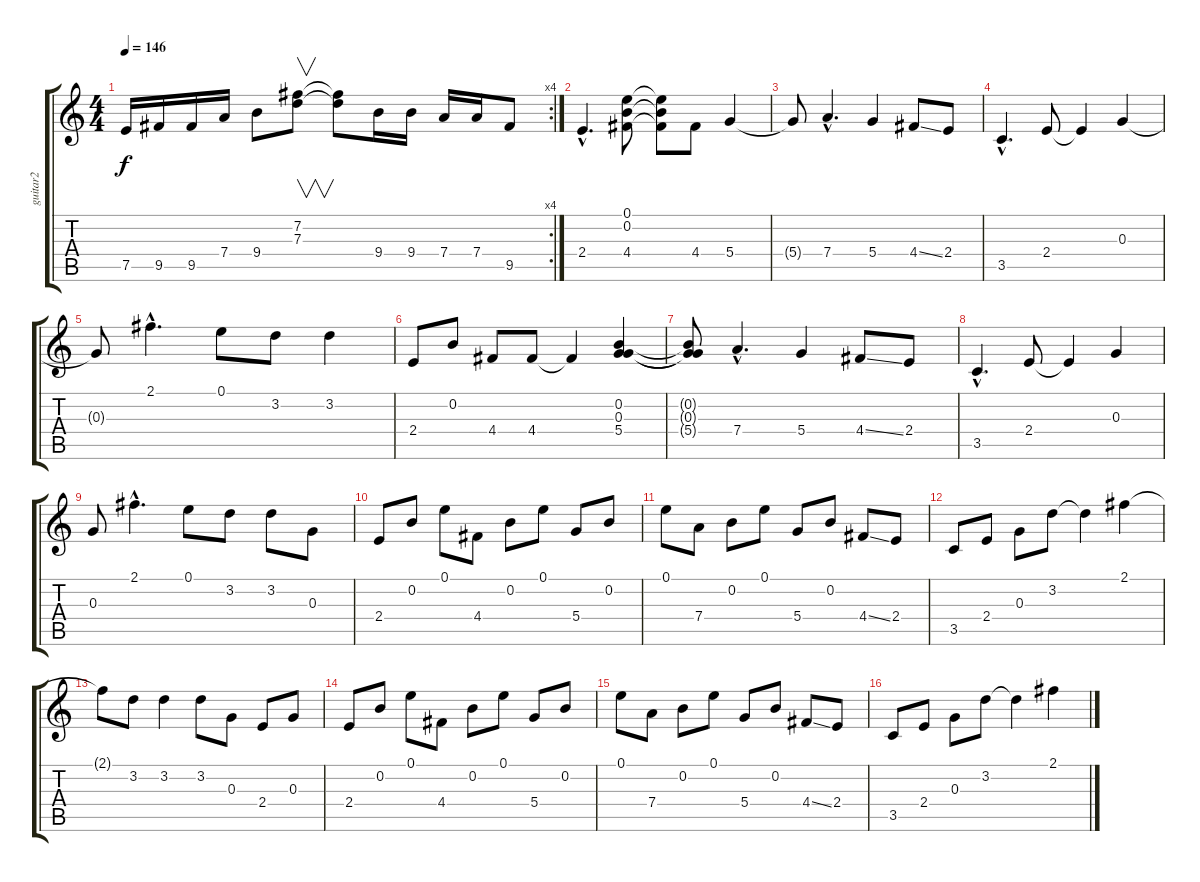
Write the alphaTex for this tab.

\track ("guitar2" "guitar2") {instrument overdrivenguitar}
\staff {score tabs}
\tuning (E4 B3 G3 D3 A2 E2) {hide}
\rc 4
\ts (4 4)
\tempo 146
\clef g2
\ks c
7.5.16{dy f} 9.5.16 9.5.16 7.4.16 9.4.8 (7.2 7.3).8{v} (7.2{t} 7.3{t}).8 9.4.16 9.4.16 7.4.16 7.4.16 9.5.8 |
2.4{hac}.4{d} (0.1 0.2 4.4).8 (0.1{t} 0.2{t} 4.4{t}).8 4.4.8 5.4.4 |
5.4{t}.8 7.4{hac}.4{d} 5.4.4 4.4{ss}.8 2.4.8 |
3.5{hac}.4{d} 2.4.8 2.4{t}.4 0.3.4 |
0.3{t}.8 2.1{hac}.4{d} 0.1.8 3.2.8 3.2.4 |
2.4.8 0.2.8 4.4.8 4.4.8 4.4{t}.4 (0.2 0.3 5.4).4 |
(0.2{t} 0.3{t} 5.4{t}).8 7.4{hac}.4{d} 5.4.4 4.4{ss}.8 2.4.8 |
3.5{hac}.4{d} 2.4.8 2.4{t}.4 0.3.4 |
0.3.8 2.1{hac}.4{d} 0.1.8 3.2.8 3.2.8 0.3.8 |
2.4.8 0.2.8 0.1.8 4.4.8 0.2.8 0.1.8 5.4.8 0.2.8 |
0.1.8 7.4.8 0.2.8 0.1.8 5.4.8 0.2.8 4.4{ss}.8 2.4.8 |
3.5.8 2.4.8 0.3.8 3.2.8 3.2{t}.4 2.1.4 |
2.1{t}.8 3.2.8 3.2.4 3.2.8 0.3.8 2.4.8 0.3.8 |
2.4.8 0.2.8 0.1.8 4.4.8 0.2.8 0.1.8 5.4.8 0.2.8 |
0.1.8 7.4.8 0.2.8 0.1.8 5.4.8 0.2.8 4.4{ss}.8 2.4.8 |
3.5.8 2.4.8 0.3.8 3.2.8 3.2{t}.4 2.1.4
